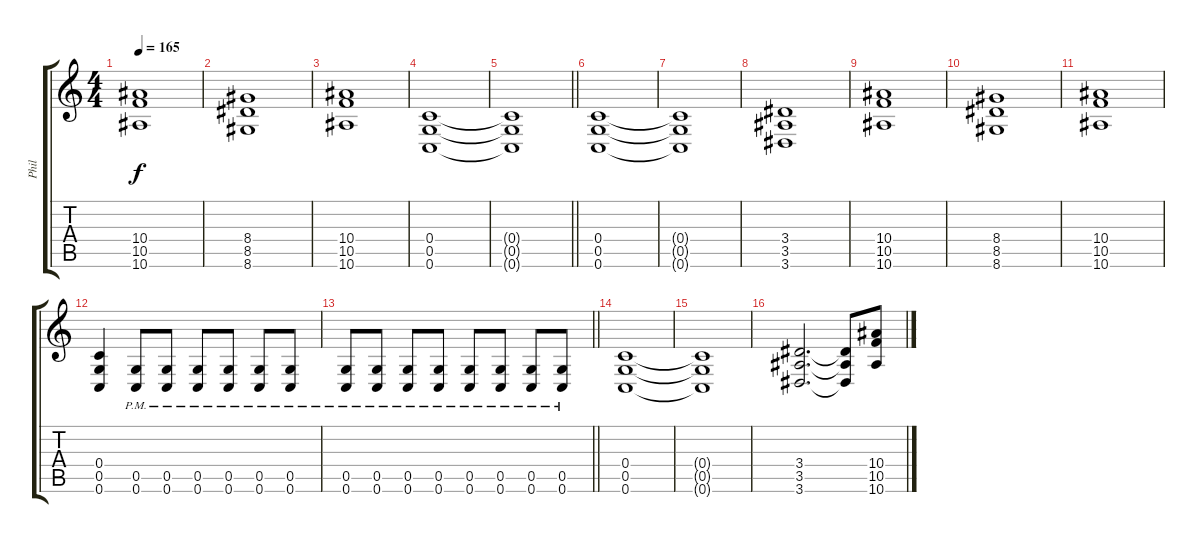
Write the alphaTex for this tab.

\track ("Phil" "Phil") {instrument distortionguitar}
\staff {score tabs}
\tuning (D4 A3 F3 C3 G2 C2) {hide}
\ts (4 4)
\tempo 165
\clef g2
\ks c
(10.4 10.5 10.6).1{dy f} |
(8.4 8.5 8.6).1 |
(10.4 10.5 10.6).1 |
(0.4 0.5 0.6).1 |
\barLineRight lightlight
(0.4{t} 0.5{t} 0.6{t}).1 |
(0.4 0.5 0.6).1{volume 16} |
(0.4{t} 0.5{t} 0.6{t}).1 |
(3.4 3.5 3.6).1 |
(10.4 10.5 10.6).1 |
(8.4 8.5 8.6).1 |
(10.4 10.5 10.6).1 |
(0.4 0.5 0.6).4 (0.5{pm} 0.6{pm}).8 (0.5{pm} 0.6{pm}).8 (0.5{pm} 0.6{pm}).8 (0.5{pm} 0.6{pm}).8 (0.5{pm} 0.6{pm}).8 (0.5{pm} 0.6{pm}).8 |
\barLineRight lightlight
(0.5{pm} 0.6{pm}).8 (0.5{pm} 0.6{pm}).8 (0.5{pm} 0.6{pm}).8 (0.5{pm} 0.6{pm}).8 (0.5{pm} 0.6{pm}).8 (0.5{pm} 0.6{pm}).8 (0.5{pm} 0.6{pm}).8 (0.5{pm} 0.6{pm}).8 |
(0.4 0.5 0.6).1 |
(0.4{t} 0.5{t} 0.6{t}).1 |
(3.4 3.5 3.6).2{d} (3.4{t} 3.5{t} 3.6{t}).8 (10.4 10.5 10.6).8
